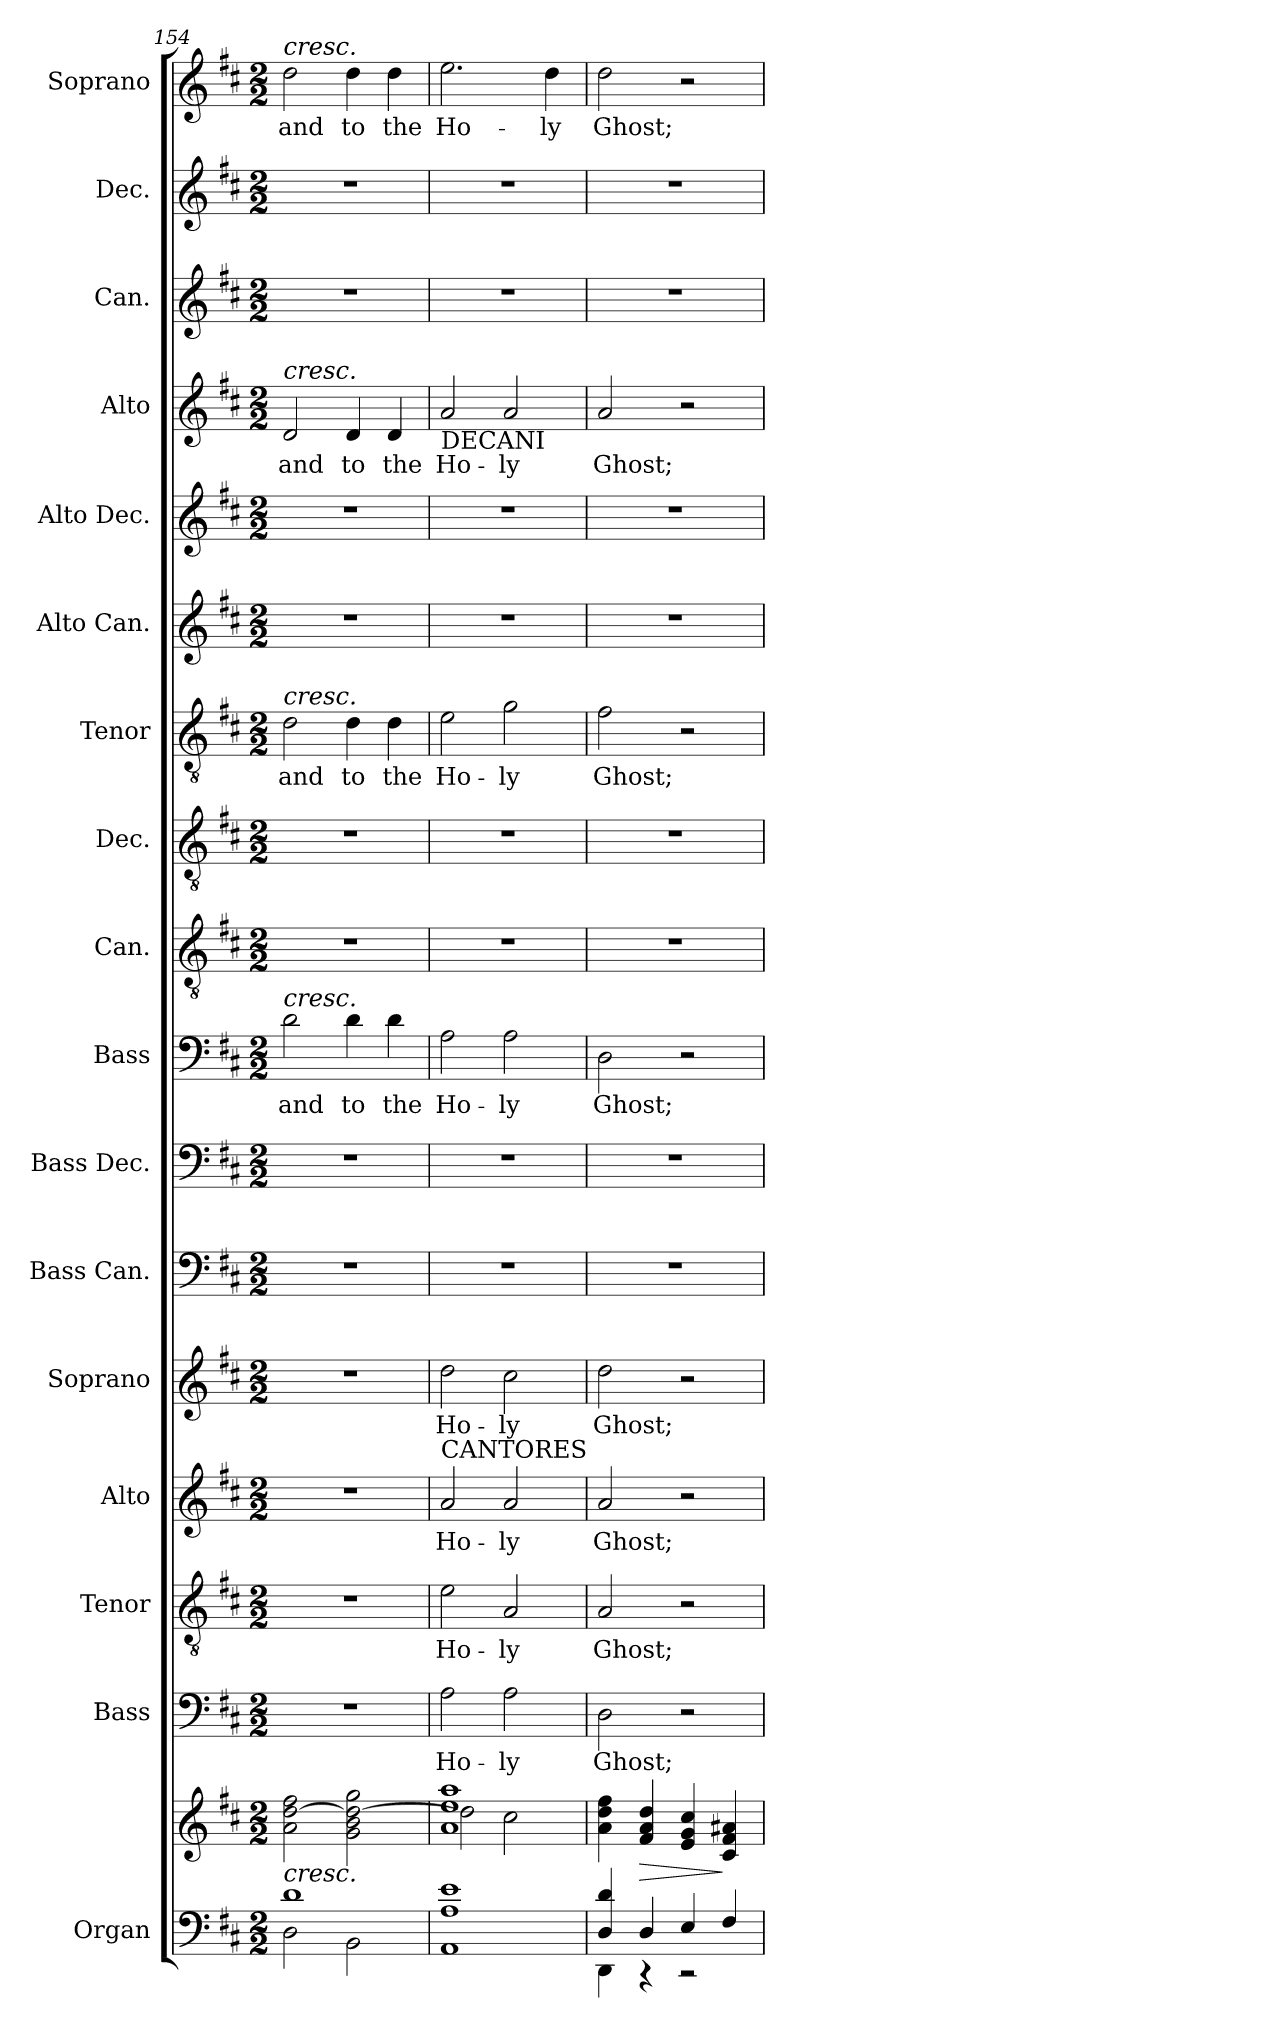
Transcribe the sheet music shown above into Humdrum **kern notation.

**kern	**kern	**dynam	**kern	**text	**kern	**text	**kern	**text	**kern	**text	**kern	**kern	**kern	**text	**kern	**kern	**kern	**text	**kern	**kern	**kern	**text	**kern	**kern	**kern	**text
*part17	*part17	*part17	*part16	*part16	*part15	*part15	*part14	*part14	*part13	*part13	*part12	*part11	*part10	*part10	*part9	*part8	*part7	*part7	*part6	*part5	*part4	*part4	*part3	*part2	*part1	*part1
*staff18	*staff17	*staff17/18	*staff16	*staff16	*staff15	*staff15	*staff14	*staff14	*staff13	*staff13	*staff12	*staff11	*staff10	*staff10	*staff9	*staff8	*staff7	*staff7	*staff6	*staff5	*staff4	*staff4	*staff3	*staff2	*staff1	*staff1
*I"Organ	*	*	*I"Bass	*	*I"Tenor	*	*I"Alto	*	*I"Soprano	*	*I"Bass Can.	*I"Bass Dec.	*I"Bass	*	*I"Can.	*I"Dec.	*I"Tenor	*	*I"Alto Can.	*I"Alto Dec.	*I"Alto	*	*I"Can.	*I"Dec.	*I"Soprano	*
*I'Org.	*	*	*I'B.	*	*I'T.	*	*I'A.	*	*I'S.	*	*I'B.   Can.	*I'Dec.	*I'B.	*	*	*I'Dec.	*I'T.	*	*I'A.   Can.	*I'Dec.	*I'A.	*	*	*I'Dec.	*I'S.	*
*clefF4	*clefG2	*	*clefF4	*	*clefGv2	*	*clefG2	*	*clefG2	*	*clefF4	*clefF4	*clefF4	*	*clefGv2	*clefGv2	*clefGv2	*	*clefG2	*clefG2	*clefG2	*	*clefG2	*clefG2	*clefG2	*
*	*	*	*	*	*ITrd7c12	*	*	*	*	*	*	*	*	*	*ITrd7c12	*ITrd7c12	*ITrd7c12	*	*	*	*	*	*	*	*	*
*k[f#c#]	*k[f#c#]	*	*k[f#c#]	*	*k[f#c#]	*	*k[f#c#]	*	*k[f#c#]	*	*k[f#c#]	*k[f#c#]	*k[f#c#]	*	*k[f#c#]	*k[f#c#]	*k[f#c#]	*	*k[f#c#]	*k[f#c#]	*k[f#c#]	*	*k[f#c#]	*k[f#c#]	*k[f#c#]	*
*D:	*D:	*	*D:	*	*D:	*	*D:	*	*D:	*	*D:	*D:	*D:	*	*D:	*D:	*D:	*	*D:	*D:	*D:	*	*D:	*D:	*D:	*
*M2/2	*M2/2	*	*M2/2	*	*M2/2	*	*M2/2	*	*M2/2	*	*M2/2	*M2/2	*M2/2	*	*M2/2	*M2/2	*M2/2	*	*M2/2	*M2/2	*M2/2	*	*M2/2	*M2/2	*M2/2	*
=154	=154	=154	=154	=154	=154	=154	=154	=154	=154	=154	=154	=154	=154	=154	=154	=154	=154	=154	=154	=154	=154	=154	=154	=154	=154	=154
*^	*	*	*	*	*	*	*	*	*	*	*	*	*	*	*	*	*	*	*	*	*	*	*	*	*	*
!	!	!	!	!	!	!	!	!	!	!	!	!	!	!	!LO:LY:b:color=#000000	!	!	!	!	!	!	!	!	!	!	!	!
!	!	!	!	!	!	!	!	!	!	!	!	!	!	!	!	!	!	!	!LO:LY:b:color=#000000	!	!	!	!	!	!	!	!
!	!	!	!	!	!	!	!	!	!	!	!	!	!	!	!	!	!	!	!	!	!	!	!LO:LY:b:color=#000000	!	!	!	!
!	!	!	!	!	!	!	!	!	!	!	!	!	!	!	!	!	!	!	!	!	!	!	!	!	!	!LO:TX:a:i:t=cresc.	!
!	!	!	!	!	!	!	!	!	!	!	!	!	!	!	!	!	!	!	!	!	!	!LO:TX:a:i:t=cresc.	!	!	!	!	!
!	!	!	!	!	!	!	!	!	!	!	!	!	!	!	!	!	!	!LO:TX:a:i:t=cresc.	!	!	!	!	!	!	!	!	!
!	!	!	!	!	!	!	!	!	!	!	!	!	!	!LO:TX:a:i:t=cresc.	!	!	!	!	!	!	!	!	!	!	!	!	!
!LO:TX:a:i:t=cresc.	!	!	!	!	!	!	!	!	!	!	!	!	!	!	!	!	!	!	!	!	!	!	!	!	!	!	!
!	!	!	!	!	!	!	!	!	!	!	!	!	!	!	!	!	!	!	!	!	!	!	!	!	!	!	!LO:LY:b:color=#000000
1di	2Di\	2ai\ [2ddi 2ff#i	.	1r	.	1r	.	1r	.	1r	.	1r	1r	2di\	and	1r	1r	2Di\	and	1r	1r	2di/	and	1r	1r	2ddi\	and
!	!	!	!	!	!	!	!	!	!	!	!	!	!	!	!LO:LY:b:color=#000000	!	!	!	!	!	!	!	!	!	!	!	!
!	!	!	!	!	!	!	!	!	!	!	!	!	!	!	!	!	!	!	!LO:LY:b:color=#000000	!	!	!	!	!	!	!	!
!	!	!	!	!	!	!	!	!	!	!	!	!	!	!	!	!	!	!	!	!	!	!	!LO:LY:b:color=#000000	!	!	!	!
!	!	!	!	!	!	!	!	!	!	!	!	!	!	!	!	!	!	!	!	!	!	!	!	!	!	!	!LO:LY:b:color=#000000
.	2BBi\	2gi\ 2bi 2ddi_ 2ggi	.	.	.	.	.	.	.	.	.	.	.	4di\	to	.	.	4Di\	to	.	.	4di/	to	.	.	4ddi\	to
!	!	!	!	!	!	!	!	!	!	!	!	!	!	!	!LO:LY:b:color=#000000	!	!	!	!	!	!	!	!	!	!	!	!
!	!	!	!	!	!	!	!	!	!	!	!	!	!	!	!	!	!	!	!LO:LY:b:color=#000000	!	!	!	!	!	!	!	!
!	!	!	!	!	!	!	!	!	!	!	!	!	!	!	!	!	!	!	!	!	!	!	!LO:LY:b:color=#000000	!	!	!	!
!	!	!	!	!	!	!	!	!	!	!	!	!	!	!	!	!	!	!	!	!	!	!	!	!	!	!	!LO:LY:b:color=#000000
.	.	.	.	.	.	.	.	.	.	.	.	.	.	4di\	the	.	.	4Di\	the	.	.	4di/	the	.	.	4ddi\	the
*v	*v	*	*	*	*	*	*	*	*	*	*	*	*	*	*	*	*	*	*	*	*	*	*	*	*	*	*
!!LO:PB:g=z
=155	=155	=155	=155	=155	=155	=155	=155	=155	=155	=155	=155	=155	=155	=155	=155	=155	=155	=155	=155	=155	=155	=155	=155	=155	=155	=155
*	*^	*	*	*	*	*	*	*	*	*	*	*	*	*	*	*	*	*	*	*	*	*	*	*	*	*
!	!	!	!	!	!LO:LY:b:color=#000000	!	!	!	!	!	!	!	!	!	!	!	!	!	!	!	!	!	!	!	!	!	!
!	!	!	!	!	!	!	!LO:LY:b:color=#000000	!	!	!	!	!	!	!	!	!	!	!	!	!	!	!	!	!	!	!	!
!	!	!	!	!	!	!	!	!	!LO:LY:b:color=#000000	!	!	!	!	!	!	!	!	!	!	!	!	!	!	!	!	!	!
!	!	!	!	!	!	!	!	!	!	!	!LO:LY:b:color=#000000	!	!	!	!	!	!	!	!	!	!	!	!	!	!	!	!
!	!	!	!	!	!	!	!	!	!	!	!	!	!	!	!LO:LY:b:color=#000000	!	!	!	!	!	!	!	!	!	!	!	!
!	!	!	!	!	!	!	!	!	!	!	!	!	!	!	!	!	!	!	!LO:LY:b:color=#000000	!	!	!	!	!	!	!	!
!	!	!	!	!	!	!	!	!	!	!	!	!	!	!	!	!	!	!	!	!	!	!	!LO:LY:b:color=#000000	!	!	!	!
!	!	!	!	!	!	!	!	!	!	!	!	!	!	!	!	!	!	!	!	!	!	!LO:TX:b:t=DECANI	!	!	!	!	!
!	!	!	!	!	!	!	!	!LO:TX:a:t=CANTORES	!	!	!	!	!	!	!	!	!	!	!	!	!	!	!	!	!	!	!
!	!	!	!	!	!	!	!	!	!	!	!	!	!	!	!	!	!	!	!	!	!	!	!	!	!	!	!LO:LY:b:color=#000000
1AAi 1Ai 1ei	1ai 1eei 1aai	2ddi\]	.	2Ai\	Ho-	2Ei\	Ho-	2ai/	Ho-	2ddi\	Ho-	1r	1r	2Ai\	Ho-	1r	1r	2Ei\	Ho-	1r	1r	2ai/	Ho-	1r	1r	2.eei\	Ho-
!	!	!	!	!	!LO:LY:b:color=#000000	!	!	!	!	!	!	!	!	!	!	!	!	!	!	!	!	!	!	!	!	!	!
!	!	!	!	!	!	!	!LO:LY:b:color=#000000	!	!	!	!	!	!	!	!	!	!	!	!	!	!	!	!	!	!	!	!
!	!	!	!	!	!	!	!	!	!LO:LY:b:color=#000000	!	!	!	!	!	!	!	!	!	!	!	!	!	!	!	!	!	!
!	!	!	!	!	!	!	!	!	!	!	!LO:LY:b:color=#000000	!	!	!	!	!	!	!	!	!	!	!	!	!	!	!	!
!	!	!	!	!	!	!	!	!	!	!	!	!	!	!	!LO:LY:b:color=#000000	!	!	!	!	!	!	!	!	!	!	!	!
!	!	!	!	!	!	!	!	!	!	!	!	!	!	!	!	!	!	!	!LO:LY:b:color=#000000	!	!	!	!	!	!	!	!
!	!	!	!	!	!	!	!	!	!	!	!	!	!	!	!	!	!	!	!	!	!	!	!LO:LY:b:color=#000000	!	!	!	!
.	.	2cc#i\	.	2Ai\	-ly	2AAi/	-ly	2ai/	-ly	2cc#i\	-ly	.	.	2Ai\	-ly	.	.	2Gi\	-ly	.	.	2ai/	-ly	.	.	.	.
!	!	!	!	!	!	!	!	!	!	!	!	!	!	!	!	!	!	!	!	!	!	!	!	!	!	!	!LO:LY:b:color=#000000
.	.	.	.	.	.	.	.	.	.	.	.	.	.	.	.	.	.	.	.	.	.	.	.	.	.	4ddi\	-ly
*	*v	*v	*	*	*	*	*	*	*	*	*	*	*	*	*	*	*	*	*	*	*	*	*	*	*	*	*
=156	=156	=156	=156	=156	=156	=156	=156	=156	=156	=156	=156	=156	=156	=156	=156	=156	=156	=156	=156	=156	=156	=156	=156	=156	=156	=156
*^	*	*	*	*	*	*	*	*	*	*	*	*	*	*	*	*	*	*	*	*	*	*	*	*	*	*
!	!	!	!	!	!LO:LY:b:color=#000000	!	!	!	!	!	!	!	!	!	!	!	!	!	!	!	!	!	!	!	!	!	!
!	!	!	!	!	!	!	!LO:LY:b:color=#000000	!	!	!	!	!	!	!	!	!	!	!	!	!	!	!	!	!	!	!	!
!	!	!	!	!	!	!	!	!	!LO:LY:b:color=#000000	!	!	!	!	!	!	!	!	!	!	!	!	!	!	!	!	!	!
!	!	!	!	!	!	!	!	!	!	!	!LO:LY:b:color=#000000	!	!	!	!	!	!	!	!	!	!	!	!	!	!	!	!
!	!	!	!	!	!	!	!	!	!	!	!	!	!	!	!LO:LY:b:color=#000000	!	!	!	!	!	!	!	!	!	!	!	!
!	!	!	!	!	!	!	!	!	!	!	!	!	!	!	!	!	!	!	!LO:LY:b:color=#000000	!	!	!	!	!	!	!	!
!	!	!	!	!	!	!	!	!	!	!	!	!	!	!	!	!	!	!	!	!	!	!	!LO:LY:b:color=#000000	!	!	!	!
!	!	!	!	!	!	!	!	!	!	!	!	!	!	!	!	!	!	!	!	!	!	!	!	!	!	!	!LO:LY:b:color=#000000
4Di/ 4di	4DDi\	4ai\ 4ddi 4ff#i	.	2Di\	Ghost;	2AAi/	Ghost;	2ai/	Ghost;	2ddi\	Ghost;	1r	1r	2Di\	Ghost;	1r	1r	2F#i\	Ghost;	1r	1r	2ai/	Ghost;	1r	1r	2ddi\	Ghost;
!	!	!	!LO:HP:b	!	!	!	!	!	!	!	!	!	!	!	!	!	!	!	!	!	!	!	!	!	!	!	!
4Di/	4r	4f#i/ 4ai 4ddi	>	.	.	.	.	.	.	.	.	.	.	.	.	.	.	.	.	.	.	.	.	.	.	.	.
4Ei/	2r	4ei/ 4gi 4cc#i	.	2r	.	2r	.	2r	.	2r	.	.	.	2r	.	.	.	2r	.	.	.	2r	.	.	.	2r	.
4F#i/	.	4c#i/ 4f#i 4a#Xi	]	.	.	.	.	.	.	.	.	.	.	.	.	.	.	.	.	.	.	.	.	.	.	.	.
*v	*v	*	*	*	*	*	*	*	*	*	*	*	*	*	*	*	*	*	*	*	*	*	*	*	*	*	*
=	=	=	=	=	=	=	=	=	=	=	=	=	=	=	=	=	=	=	=	=	=	=	=	=	=	=
*-	*-	*-	*-	*-	*-	*-	*-	*-	*-	*-	*-	*-	*-	*-	*-	*-	*-	*-	*-	*-	*-	*-	*-	*-	*-	*-
